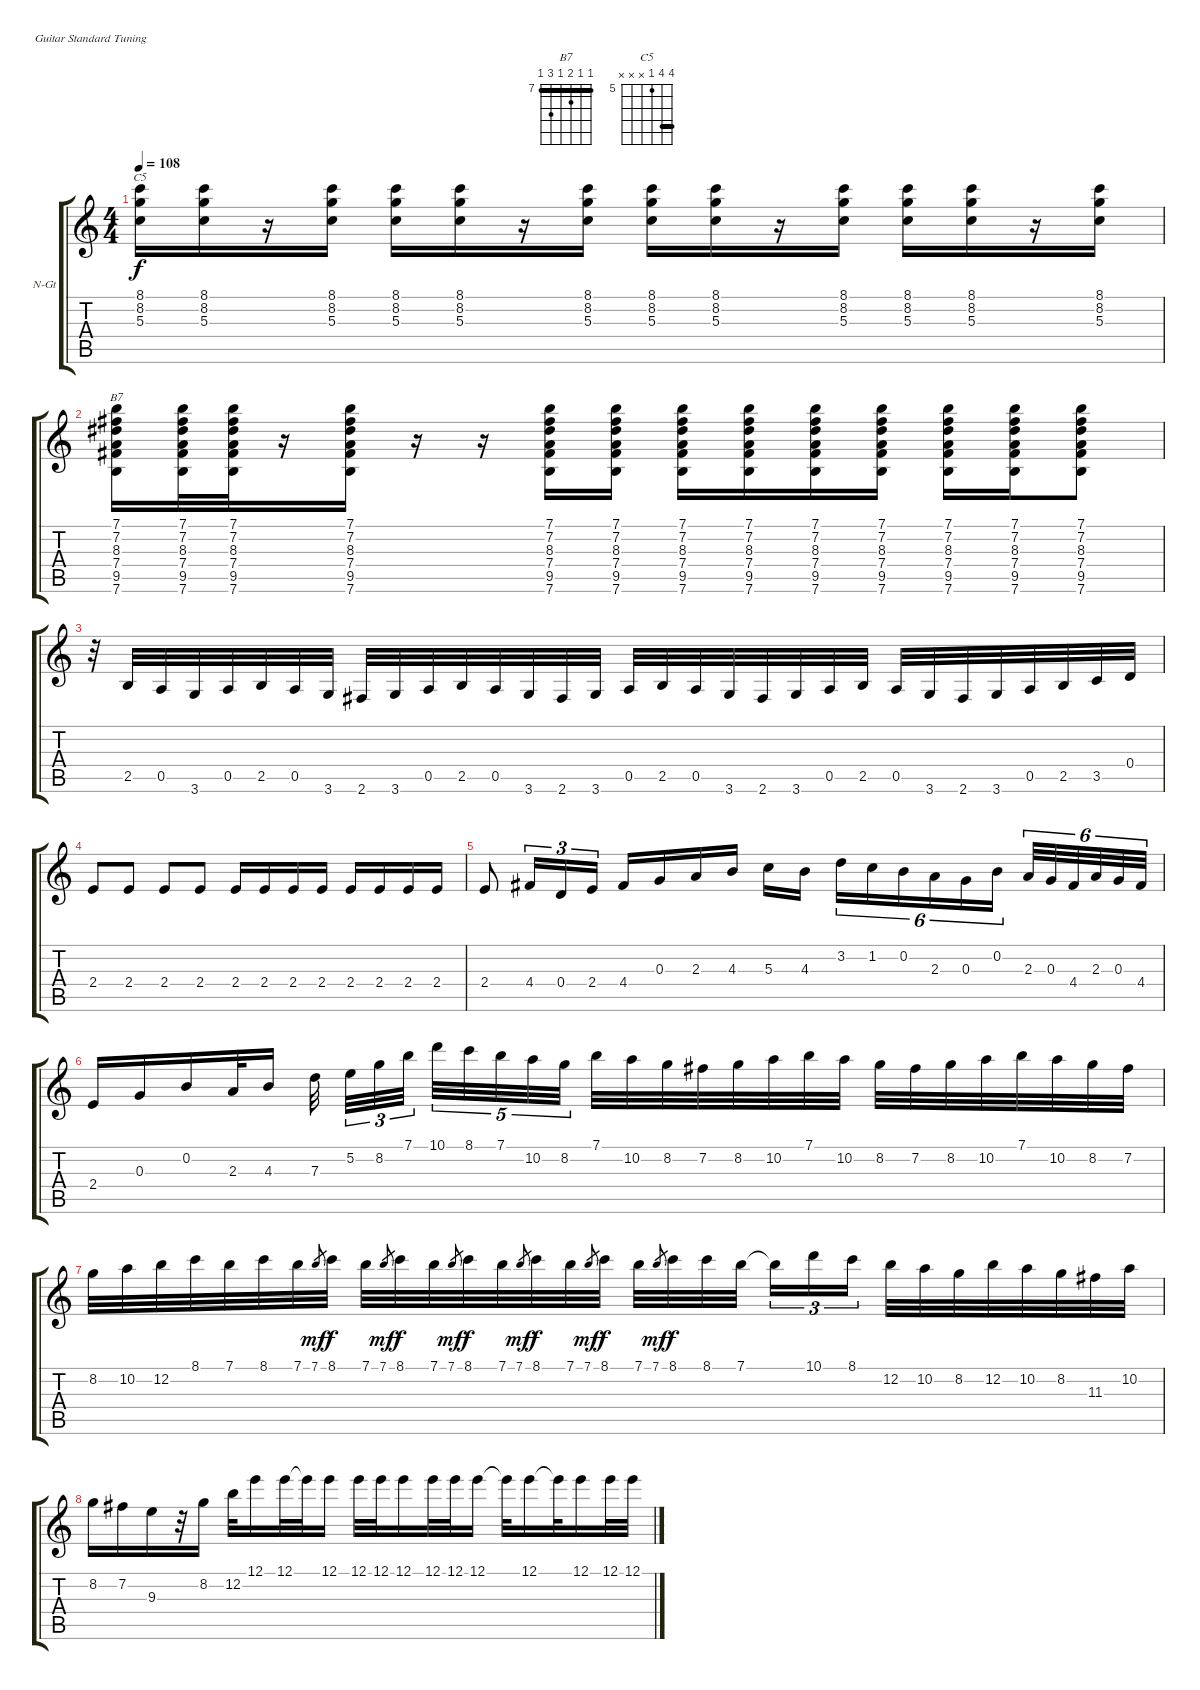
\bracketExtendMode groupsimilarinstruments
\firstSystemTrackNameOrientation horizontal
\otherSystemsTrackNameOrientation horizontal
\track ("Al Di Meola" "N-Gt") {instrument acousticguitarnylon}
\staff {score tabs}
\tuning (E4 B3 G3 D3 A2 E2)
\chord ("B7" 7 7 8 7 9 7) {firstfret 7 showfingering false barre (7 7 7)}
\chord ("C5" 8 8 5 x x x) {firstfret 5 showfingering false barre 8}
\ts (4 4)
\tempo 108
\clef g2
\ks c
(8.1 8.2 5.3).16{ch "C5" dy f} (8.1 8.2 5.3).16 r.16 (8.1 8.2 5.3).16 (8.1 8.2 5.3).16 (8.1 8.2 5.3).16 r.16 (8.1 8.2 5.3).16 (8.1 8.2 5.3).16 (8.1 8.2 5.3).16 r.16 (8.1 8.2 5.3).16 (8.1 8.2 5.3).16 (8.1 8.2 5.3).16 r.16 (8.1 8.2 5.3).16 |
(7.1 7.2 8.3 7.4 9.5 7.6).16{ch "B7"} (7.1 7.2 8.3 7.4 9.5 7.6).32 (7.1 7.2 8.3 7.4 9.5 7.6).32 r.16 (7.1 7.2 8.3 7.4 9.5 7.6).16 r.16 r.16 (7.1 7.2 8.3 7.4 9.5 7.6).16 (7.1 7.2 8.3 7.4 9.5 7.6).16 (7.1 7.2 8.3 7.4 9.5 7.6).16 (7.1 7.2 8.3 7.4 9.5 7.6).16 (7.1 7.2 8.3 7.4 9.5 7.6).16 (7.1 7.2 8.3 7.4 9.5 7.6).16 (7.1 7.2 8.3 7.4 9.5 7.6).16 (7.1 7.2 8.3 7.4 9.5 7.6).16 (7.1 7.2 8.3 7.4 9.5 7.6).8 |
r.32 2.5.32 0.5.32 3.6.32 0.5.32 2.5.32 0.5.32 3.6.32 2.6.32 3.6.32 0.5.32 2.5.32 0.5.32 3.6.32 2.6.32 3.6.32 0.5.32 2.5.32 0.5.32 3.6.32 2.6.32 3.6.32 0.5.32 2.5.32 0.5.32 3.6.32 2.6.32 3.6.32 0.5.32 2.5.32 3.5.32 0.4.32 |
2.4.8 2.4.8 2.4.8 2.4.8 2.4.16 2.4.16 2.4.16 2.4.16 2.4.16 2.4.16 2.4.16 2.4.16 |
2.4.8 4.4.16{tu (3 2)} 0.4.16{tu (3 2)} 2.4.16{tu (3 2)} 4.4.16 0.3.16 2.3.16 4.3.16 5.3.16 4.3.16 3.2.16{tu (6 4)} 1.2.16{tu (6 4)} 0.2.16{tu (6 4)} 2.3.16{tu (6 4)} 0.3.16{tu (6 4)} 0.2.16{tu (6 4)} 2.3.32{tu (6 4)} 0.3.32{tu (6 4)} 4.4.32{tu (6 4)} 2.3.32{tu (6 4)} 0.3.32{tu (6 4)} 4.4.32{tu (6 4)} |
2.4.16 0.3.16 0.2.16 2.3.32 4.3.16 7.3.32 5.2.32{tu (3 2)} 8.2.32{tu (3 2)} 7.1.32{tu (3 2)} 10.1.32{tu (5 4)} 8.1.32{tu (5 4)} 7.1.32{tu (5 4)} 10.2.32{tu (5 4)} 8.2.32{tu (5 4)} 7.1.32 10.2.32 8.2.32 7.2.32 8.2.32 10.2.32 7.1.32 10.2.32 8.2.32 7.2.32 8.2.32 10.2.32 7.1.32 10.2.32 8.2.32 7.2.32 |
8.2.32 10.2.32 12.2.32 8.1.32 7.1.32 8.1.32 7.1.32 7.1.8{gr dy mf} 8.1.32{dy f} 7.1.32 7.1.8{gr dy mf} 8.1.32{dy f} 7.1.32 7.1.8{gr dy mf} 8.1.32{dy f} 7.1.32 7.1.8{gr dy mf} 8.1.32{dy f} 7.1.32 7.1.8{gr dy mf} 8.1.32{dy f} 7.1.32 7.1.8{gr dy mf} 8.1.32{dy f} 8.1.32 7.1.32 7.1{t}.16{tu (3 2)} 10.1.16{tu (3 2)} 8.1.16{tu (3 2)} 12.2.32 10.2.32 8.2.32 12.2.32 10.2.32 8.2.32 11.3.32 10.2.32 |
8.2.16 7.2.16 9.3.16 r.32 8.2.16 12.2.32 12.1.16 12.1.32 12.1{t}.32 12.1.16 12.1.32 12.1.32 12.1.16 12.1.32 12.1.32 12.1.16 12.1{t}.32 12.1.16 12.1{t}.32 12.1.16 12.1.32 12.1.32
